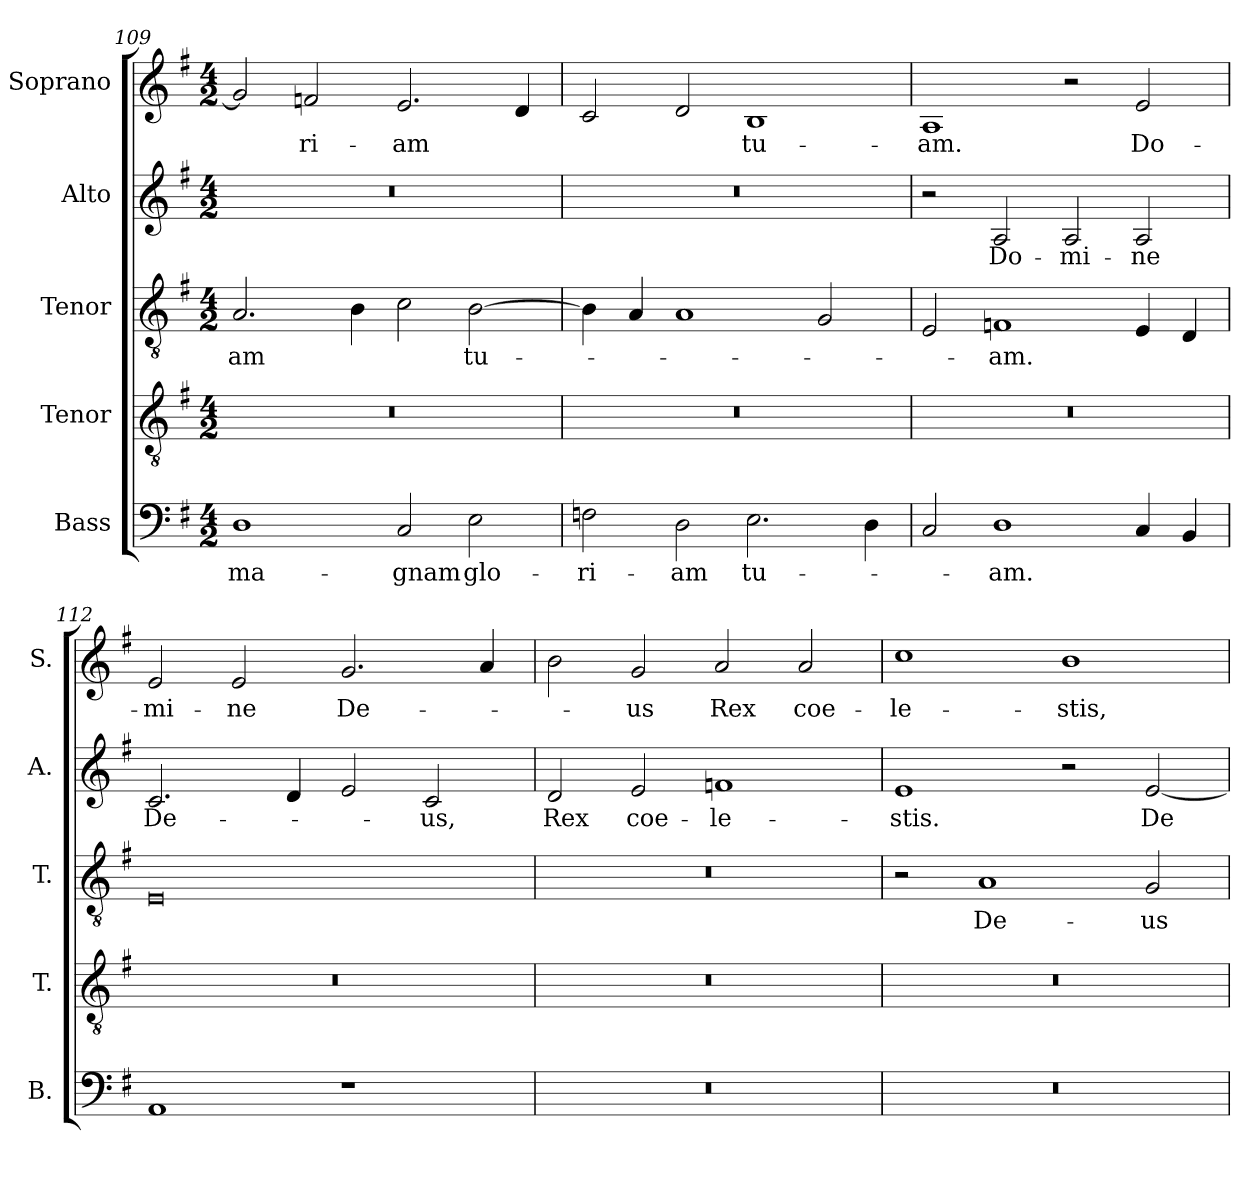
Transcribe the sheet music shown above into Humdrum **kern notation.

**kern	**text	**kern	**kern	**text	**kern	**text	**kern	**text
*part5	*part5	*part4	*part3	*part3	*part2	*part2	*part1	*part1
*staff5	*staff5	*staff4	*staff3	*staff3	*staff2	*staff2	*staff1	*staff1
*I"Bass	*	*I"Tenor	*I"Tenor	*	*I"Alto	*	*I"Soprano	*
*I'B.	*	*I'T.	*I'T.	*	*I'A.	*	*I'S.	*
*clefF4	*	*clefGv2	*clefGv2	*	*clefG2	*	*clefG2	*
*	*	*ITrd7c12	*ITrd7c12	*	*	*	*	*
*k[f#]	*	*k[f#]	*k[f#]	*	*k[f#]	*	*k[f#]	*
*G:	*	*G:	*G:	*	*G:	*	*G:	*
*M4/2	*	*M4/2	*M4/2	*	*M4/2	*	*M4/2	*
=109	=109	=109	=109	=109	=109	=109	=109	=109
!	!LO:LY:b:color=#000000	!LO:N:vis=1	!	!	!	!	!	!
!	!	!	!	!LO:LY:b:color=#000000	!LO:N:vis=1	!	!	!
1Di	ma-	0r	2.AAi/	-am	0r	.	2gi/]	.
!	!	!	!	!	!	!	!	!LO:LY:b:color=#000000
.	.	.	.	.	.	.	2fni/	-ri-
.	.	.	4BBi\	.	.	.	.	.
!	!LO:LY:b:color=#000000	!	!	!	!	!	!	!
!	!	!	!	!	!	!	!	!LO:LY:b:color=#000000
2Ci/	-gnam	.	2Ci\	.	.	.	2.ei/	-am
!	!LO:LY:b:color=#000000	!	!	!	!	!	!	!
!	!	!	!	!LO:LY:b:color=#000000	!	!	!	!
2Ei\	glo-	.	[2BBi\	tu-	.	.	.	.
.	.	.	.	.	.	.	4di/	.
=110	=110	=110	=110	=110	=110	=110	=110	=110
!	!LO:LY:b:color=#000000	!LO:N:vis=1	!	!	!LO:N:vis=1	!	!	!
2Fni\	-ri-	0r	4BBi\]	.	0r	.	2ci/	.
.	.	.	4AAi/	.	.	.	.	.
!	!LO:LY:b:color=#000000	!	!	!	!	!	!	!
2Di\	-am	.	1AAi	.	.	.	2di/	.
!	!LO:LY:b:color=#000000	!	!	!	!	!	!	!
!	!	!	!	!	!	!	!	!LO:LY:b:color=#000000
2.Ei\	tu-	.	.	.	.	.	1Bi	tu-
.	.	.	2GGi/	.	.	.	.	.
4Di\	.	.	.	.	.	.	.	.
=111	=111	=111	=111	=111	=111	=111	=111	=111
!	!	!LO:N:vis=1	!	!	!	!	!	!
!	!	!	!	!	!	!	!	!LO:LY:b:color=#000000
2Ci/	.	0r	2EEi/	.	2r	.	1Ai	-am.
!	!LO:LY:b:color=#000000	!	!	!	!	!	!	!
!	!	!	!	!LO:LY:b:color=#000000	!	!	!	!
!	!	!	!	!	!	!LO:LY:b:color=#000000	!	!
1Di	-am.	.	1FFni	-am.	2Ai/	Do-	.	.
!	!	!	!	!	!	!LO:LY:b:color=#000000	!	!
.	.	.	.	.	2Ai/	-mi-	2r	.
!	!	!	!	!	!	!LO:LY:b:color=#000000	!	!
!	!	!	!	!	!	!	!	!LO:LY:b:color=#000000
4Ci/	.	.	4EEi/	.	2Ai/	-ne	2ei/	Do-
4BBi/	.	.	4DDi/	.	.	.	.	.
=112	=112	=112	=112	=112	=112	=112	=112	=112
!	!	!LO:N:vis=1	!	!	!	!	!	!
!	!	!	!	!	!	!LO:LY:b:color=#000000	!	!
!	!	!	!	!	!	!	!	!LO:LY:b:color=#000000
1AAi	.	0r	0EEi	.	2.ci/	De-	2ei/	-mi-
!	!	!	!	!	!	!	!	!LO:LY:b:color=#000000
.	.	.	.	.	.	.	2ei/	-ne
.	.	.	.	.	4di/	.	.	.
!	!	!	!	!	!	!	!	!LO:LY:b:color=#000000
1r	.	.	.	.	2ei/	.	2.gi/	De-
!	!	!	!	!	!	!LO:LY:b:color=#000000	!	!
.	.	.	.	.	2ci/	-us,	.	.
.	.	.	.	.	.	.	4ai/	.
!!LO:LB:g=z
=113	=113	=113	=113	=113	=113	=113	=113	=113
!LO:N:vis=1	!	!LO:N:vis=1	!LO:N:vis=1	!	!	!	!	!
!	!	!	!	!	!	!LO:LY:b:color=#000000	!	!
0r	.	0r	0r	.	2di/	Rex	2bi\	.
!	!	!	!	!	!	!LO:LY:b:color=#000000	!	!
!	!	!	!	!	!	!	!	!LO:LY:b:color=#000000
.	.	.	.	.	2ei/	coe-	2gi/	-us
!	!	!	!	!	!	!LO:LY:b:color=#000000	!	!
!	!	!	!	!	!	!	!	!LO:LY:b:color=#000000
.	.	.	.	.	1fni	-le-	2ai/	Rex
!	!	!	!	!	!	!	!	!LO:LY:b:color=#000000
.	.	.	.	.	.	.	2ai/	coe-
=114	=114	=114	=114	=114	=114	=114	=114	=114
!LO:N:vis=1	!	!LO:N:vis=1	!	!	!	!	!	!
!	!	!	!	!	!	!LO:LY:b:color=#000000	!	!
!	!	!	!	!	!	!	!	!LO:LY:b:color=#000000
0r	.	0r	2r	.	1ei	-stis.	1cci	-le-
!	!	!	!	!LO:LY:b:color=#000000	!	!	!	!
.	.	.	1AAi	De-	.	.	.	.
!	!	!	!	!	!	!	!	!LO:LY:b:color=#000000
.	.	.	.	.	2r	.	1bi	-stis,
!	!	!	!	!LO:LY:b:color=#000000	!	!	!	!
!	!	!	!	!	!	!LO:LY:b:color=#000000	!	!
.	.	.	2GGi/	-us	[2ei/	De-	.	.
=	=	=	=	=	=	=	=	=
*-	*-	*-	*-	*-	*-	*-	*-	*-
